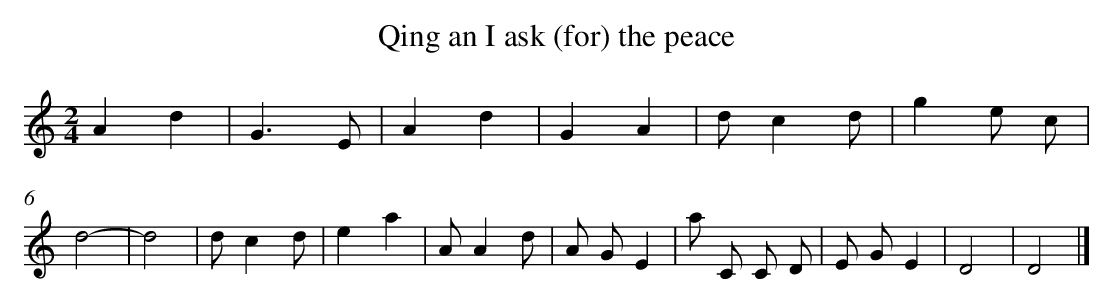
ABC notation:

X:1
T: Qing an I ask (for) the peace
L: 1/8
M: 2/4
K: C
A2d2 [I:setbarnb 1]|
G3E |
A2d2 |
G2A2 |
dc2d |
g2e c |
d4- |
d4 |
dc2d |
e2a2 |
AA2d |
A GE2 |
a C C D |
E GE2 |
D4 |
D4 |]
